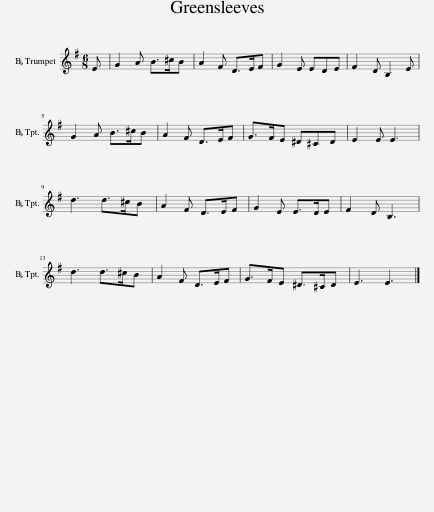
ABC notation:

X:1
L:1/8
M:6/8
I:linebreak $
K:none
V:1 treble transpose=-2
V:1
[K:G] E | G2 A B>^cB | A2 F D>EF | G2 E EDE | F2 D B,2 E |$ %5
 G2 A B>^cB | A2 F D>EF | G>FE ^D^CD | E2 E E3 |$ d3 d>^cB | %10
 A2 F D>EF | G2 E E>DE | F2 D B,3 |$ d3 d>^cB | A2 F D>EF | %15
 G>FE ^D>^CD | E3 E3 |] %17
